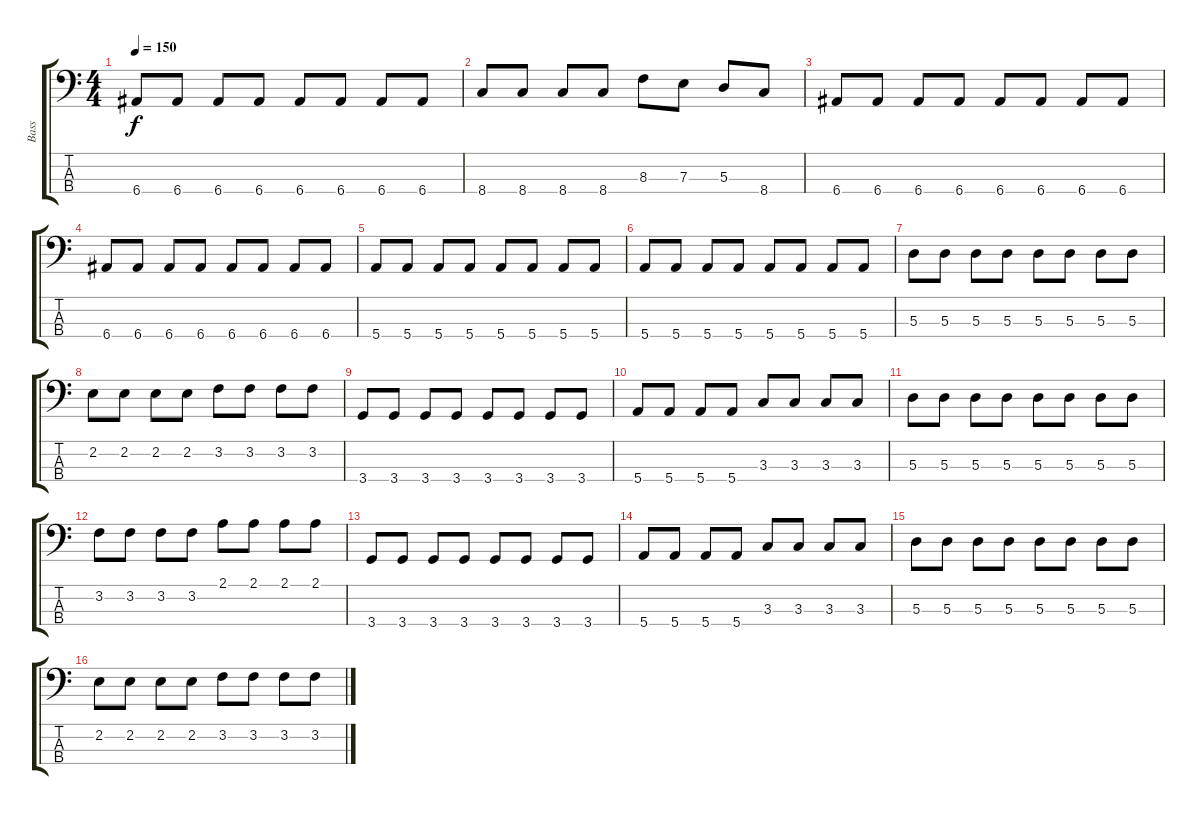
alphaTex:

\track ("Bass" "Bass") {instrument slapbass1}
\staff {score tabs}
\tuning (G2 D2 A1 E1) {hide}
\ts (4 4)
\tempo 150
\clef f4
\ks c
6.4.8{dy f} 6.4.8 6.4.8 6.4.8 6.4.8 6.4.8 6.4.8 6.4.8 |
8.4.8 8.4.8 8.4.8 8.4.8 8.3.8 7.3.8 5.3.8 8.4.8 |
6.4.8 6.4.8 6.4.8 6.4.8 6.4.8 6.4.8 6.4.8 6.4.8 |
6.4.8 6.4.8 6.4.8 6.4.8 6.4.8 6.4.8 6.4.8 6.4.8 |
5.4.8 5.4.8 5.4.8 5.4.8 5.4.8 5.4.8 5.4.8 5.4.8 |
5.4.8 5.4.8 5.4.8 5.4.8 5.4.8 5.4.8 5.4.8 5.4.8 |
5.3.8 5.3.8 5.3.8 5.3.8 5.3.8 5.3.8 5.3.8 5.3.8 |
2.2.8 2.2.8 2.2.8 2.2.8 3.2.8 3.2.8 3.2.8 3.2.8 |
3.4.8 3.4.8 3.4.8 3.4.8 3.4.8 3.4.8 3.4.8 3.4.8 |
5.4.8 5.4.8 5.4.8 5.4.8 3.3.8 3.3.8 3.3.8 3.3.8 |
5.3.8 5.3.8 5.3.8 5.3.8 5.3.8 5.3.8 5.3.8 5.3.8 |
3.2.8 3.2.8 3.2.8 3.2.8 2.1.8 2.1.8 2.1.8 2.1.8 |
3.4.8 3.4.8 3.4.8 3.4.8 3.4.8 3.4.8 3.4.8 3.4.8 |
5.4.8 5.4.8 5.4.8 5.4.8 3.3.8 3.3.8 3.3.8 3.3.8 |
5.3.8 5.3.8 5.3.8 5.3.8 5.3.8 5.3.8 5.3.8 5.3.8 |
2.2.8 2.2.8 2.2.8 2.2.8 3.2.8 3.2.8 3.2.8 3.2.8
